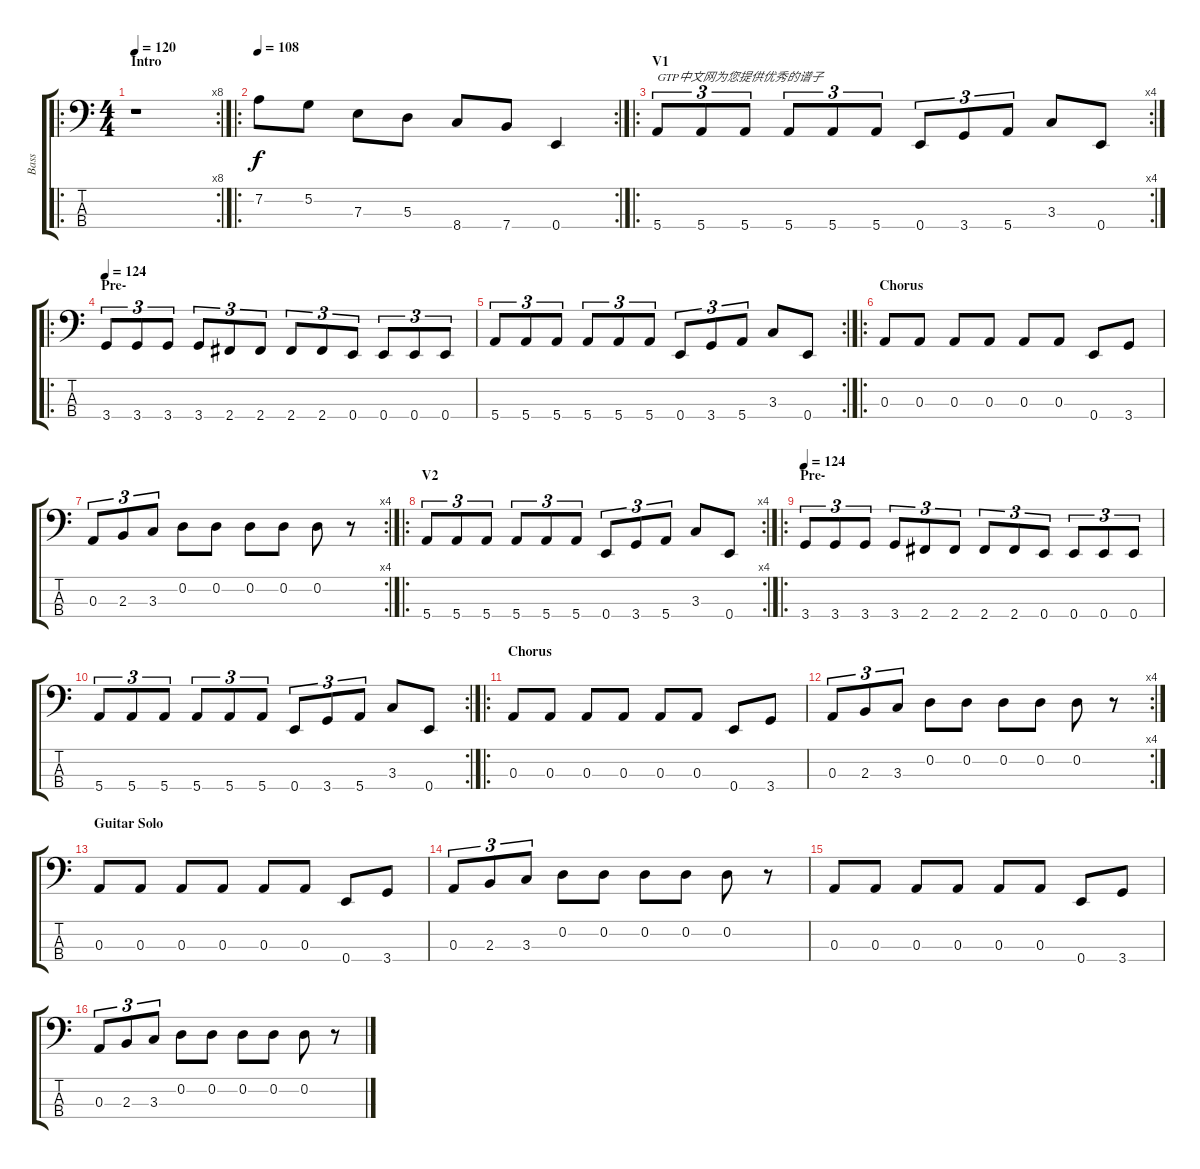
\track ("Bass" "Bass") {instrument electricbassfinger}
\staff {score tabs}
\tuning (G2 D2 A1 E1) {hide}
\ro
\rc 8
\ts (4 4)
\section ("" "Intro")
\tempo 120
\clef f4
\ks c
r.1{dy f instrument electricbassfinger} |
\ro
\rc 2
\tempo 108
7.2.8 5.2.8 7.3.8 5.3.8 8.4.8 7.4.8 0.4.4 |
\ro
\rc 4
\section ("" "V1")
5.4.8{tu (3 2) txt "GTP中文网为您提供优秀的谱子"} 5.4.8{tu (3 2)} 5.4.8{tu (3 2)} 5.4.8{tu (3 2)} 5.4.8{tu (3 2)} 5.4.8{tu (3 2)} 0.4.8{tu (3 2)} 3.4.8{tu (3 2)} 5.4.8{tu (3 2)} 3.3.8 0.4.8 |
\ro
\section ("" "Pre-")
\tempo 124
3.4.8{tu (3 2)} 3.4.8{tu (3 2)} 3.4.8{tu (3 2)} 3.4.8{tu (3 2)} 2.4.8{tu (3 2)} 2.4.8{tu (3 2)} 2.4.8{tu (3 2)} 2.4.8{tu (3 2)} 0.4.8{tu (3 2)} 0.4.8{tu (3 2)} 0.4.8{tu (3 2)} 0.4.8{tu (3 2)} |
\rc 2
5.4.8{tu (3 2)} 5.4.8{tu (3 2)} 5.4.8{tu (3 2)} 5.4.8{tu (3 2)} 5.4.8{tu (3 2)} 5.4.8{tu (3 2)} 0.4.8{tu (3 2)} 3.4.8{tu (3 2)} 5.4.8{tu (3 2)} 3.3.8 0.4.8 |
\ro
\section ("" "Chorus")
0.3.8 0.3.8 0.3.8 0.3.8 0.3.8 0.3.8 0.4.8 3.4.8 |
\rc 4
0.3.8{tu (3 2)} 2.3.8{tu (3 2)} 3.3.8{tu (3 2)} 0.2.8 0.2.8 0.2.8 0.2.8 0.2.8 r.8 |
\ro
\rc 4
\section ("" "V2")
5.4.8{tu (3 2)} 5.4.8{tu (3 2)} 5.4.8{tu (3 2)} 5.4.8{tu (3 2)} 5.4.8{tu (3 2)} 5.4.8{tu (3 2)} 0.4.8{tu (3 2)} 3.4.8{tu (3 2)} 5.4.8{tu (3 2)} 3.3.8 0.4.8 |
\ro
\section ("" "Pre-")
\tempo 124
3.4.8{tu (3 2)} 3.4.8{tu (3 2)} 3.4.8{tu (3 2)} 3.4.8{tu (3 2)} 2.4.8{tu (3 2)} 2.4.8{tu (3 2)} 2.4.8{tu (3 2)} 2.4.8{tu (3 2)} 0.4.8{tu (3 2)} 0.4.8{tu (3 2)} 0.4.8{tu (3 2)} 0.4.8{tu (3 2)} |
\rc 2
5.4.8{tu (3 2)} 5.4.8{tu (3 2)} 5.4.8{tu (3 2)} 5.4.8{tu (3 2)} 5.4.8{tu (3 2)} 5.4.8{tu (3 2)} 0.4.8{tu (3 2)} 3.4.8{tu (3 2)} 5.4.8{tu (3 2)} 3.3.8 0.4.8 |
\ro
\section ("" "Chorus")
0.3.8 0.3.8 0.3.8 0.3.8 0.3.8 0.3.8 0.4.8 3.4.8 |
\rc 4
0.3.8{tu (3 2)} 2.3.8{tu (3 2)} 3.3.8{tu (3 2)} 0.2.8 0.2.8 0.2.8 0.2.8 0.2.8 r.8 |
\section ("" "Guitar Solo")
0.3.8 0.3.8 0.3.8 0.3.8 0.3.8 0.3.8 0.4.8 3.4.8 |
0.3.8{tu (3 2)} 2.3.8{tu (3 2)} 3.3.8{tu (3 2)} 0.2.8 0.2.8 0.2.8 0.2.8 0.2.8 r.8 |
0.3.8 0.3.8 0.3.8 0.3.8 0.3.8 0.3.8 0.4.8 3.4.8 |
0.3.8{tu (3 2)} 2.3.8{tu (3 2)} 3.3.8{tu (3 2)} 0.2.8 0.2.8 0.2.8 0.2.8 0.2.8 r.8
